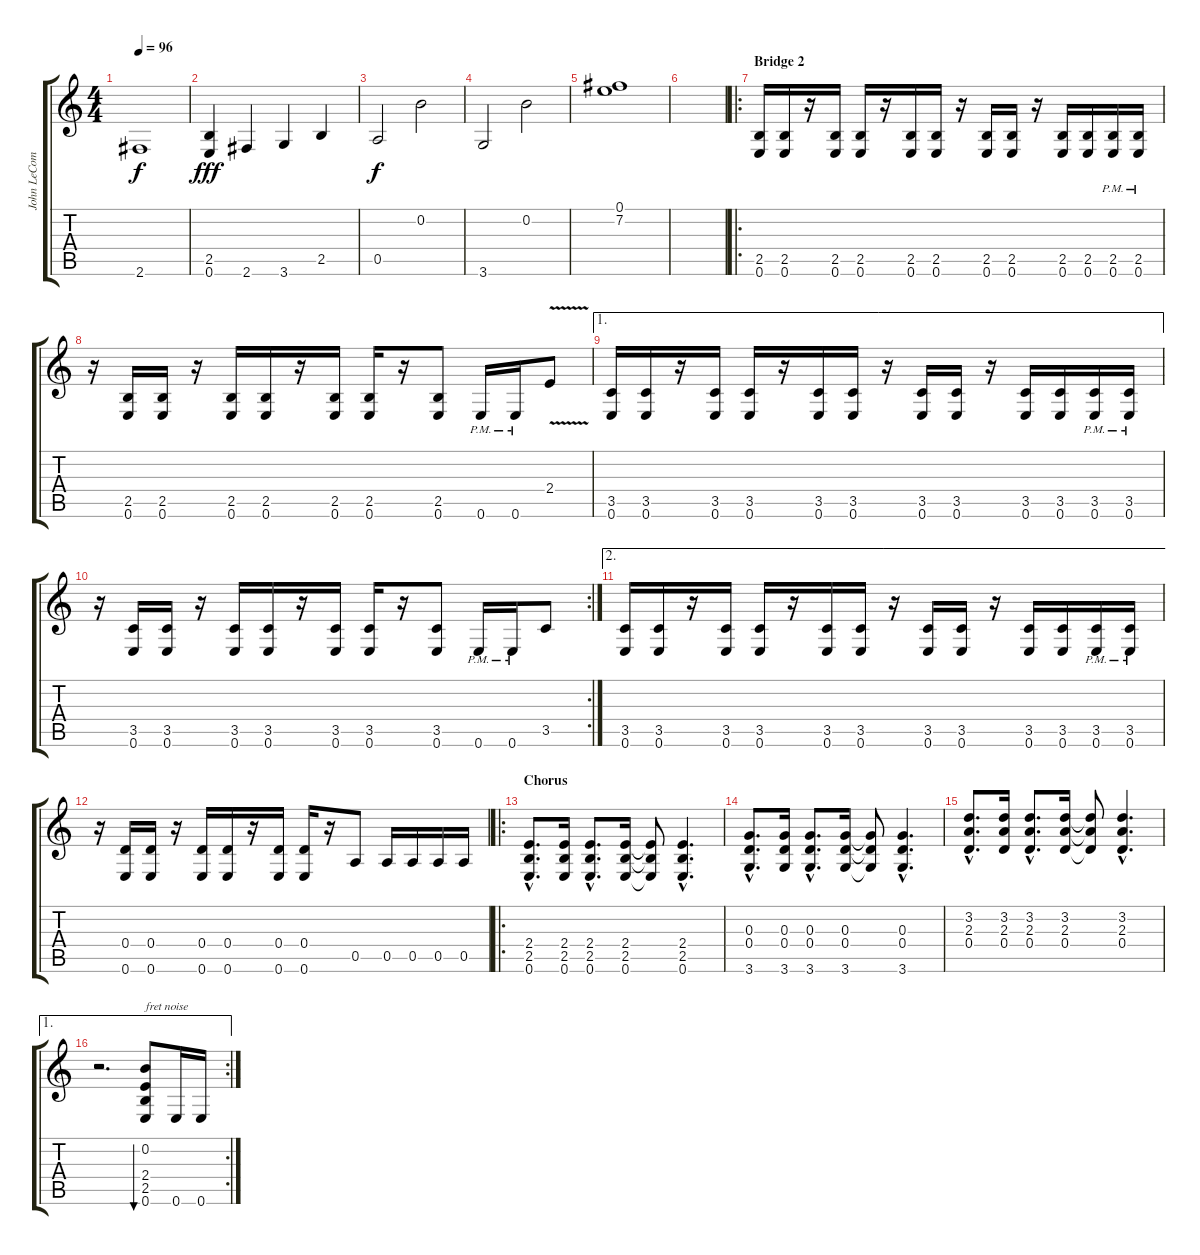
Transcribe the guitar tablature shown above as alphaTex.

\track ("John LeCompt (Rythm Guitar)" "John LeCom") {instrument distortionguitar}
\staff {score tabs}
\tuning (E4 B3 G3 D3 A2 E2) {hide}
\ts (4 4)
\tempo 96
\clef g2
\ks c
2.6.1{dy f} |
(2.5 0.6).4{dy fff} 2.6.4 3.6.4 2.5.4 |
0.5.2{dy f} 0.2.2 |
3.6.2 0.2.2 |
(0.1 7.2).1 |
|
\ro
\section ("" "Bridge 2")
(2.5 0.6).16 (2.5 0.6).16 r.16 (2.5 0.6).16 (2.5 0.6).16 r.16 (2.5 0.6).16 (2.5 0.6).16 r.16 (2.5 0.6).16 (2.5 0.6).16 r.16 (2.5 0.6).16 (2.5 0.6).16 (2.5{pm} 0.6{pm}).16 (2.5{pm} 0.6{pm}).16 |
r.16 (2.5 0.6).16 (2.5 0.6).16 r.16 (2.5 0.6).16 (2.5 0.6).16 r.16 (2.5 0.6).16 (2.5 0.6).16 r.16 (2.5 0.6).8 0.6{pm}.16 0.6{pm}.16 2.4{v}.8 |
\ae 1
(3.5 0.6).16 (3.5 0.6).16 r.16 (3.5 0.6).16 (3.5 0.6).16 r.16 (3.5 0.6).16 (3.5 0.6).16 r.16 (3.5 0.6).16 (3.5 0.6).16 r.16 (3.5 0.6).16 (3.5 0.6).16 (3.5{pm} 0.6{pm}).16 (3.5{pm} 0.6{pm}).16 |
\rc 2
r.16 (3.5 0.6).16 (3.5 0.6).16 r.16 (3.5 0.6).16 (3.5 0.6).16 r.16 (3.5 0.6).16 (3.5 0.6).16 r.16 (3.5 0.6).8 0.6{pm}.16 0.6{pm}.16 3.5.8 |
\ae 2
(3.5 0.6).16 (3.5 0.6).16 r.16 (3.5 0.6).16 (3.5 0.6).16 r.16 (3.5 0.6).16 (3.5 0.6).16 r.16 (3.5 0.6).16 (3.5 0.6).16 r.16 (3.5 0.6).16 (3.5 0.6).16 (3.5{pm} 0.6{pm}).16 (3.5{pm} 0.6{pm}).16 |
r.16 (0.4 0.6).16 (0.4 0.6).16 r.16 (0.4 0.6).16 (0.4 0.6).16 r.16 (0.4 0.6).16 (0.4 0.6).16 r.16 0.5.8 0.5.16 0.5.16 0.5.16 0.5.16 |
\ro
\section ("" "Chorus")
(2.4{hac} 2.5{hac} 0.6{hac}).8{d instrument distortionguitar} (2.4 2.5 0.6).16 (2.4{hac} 2.5{hac} 0.6{hac}).8{d} (2.4 2.5 0.6).16 (2.4{t} 2.5{t} 0.6{t}).8 (2.4{hac} 2.5{hac} 0.6{hac}).4{d} |
(0.3{hac} 0.4{hac} 3.6{hac}).8{d} (0.3 0.4 3.6).16 (0.3{hac} 0.4{hac} 3.6{hac}).8{d} (0.3 0.4 3.6).16 (0.3{t} 0.4{t} 3.6{t}).8 (0.3{hac} 0.4{hac} 3.6{hac}).4{d} |
(3.2{hac} 2.3{hac} 0.4{hac}).8{d} (3.2 2.3 0.4).16 (3.2{hac} 2.3{hac} 0.4{hac}).8{d} (3.2 2.3 0.4).16 (3.2{t} 2.3{t} 0.4{t}).8 (3.2{hac} 2.3{hac} 0.4{hac}).4{d} |
\ae 1
\rc 2
r.2{d} (0.2 2.4 2.5 0.6).8{bu 120 txt "fret noise" instrument guitarfretnoise} 0.6.16{instrument overdrivenguitar} 0.6.16
